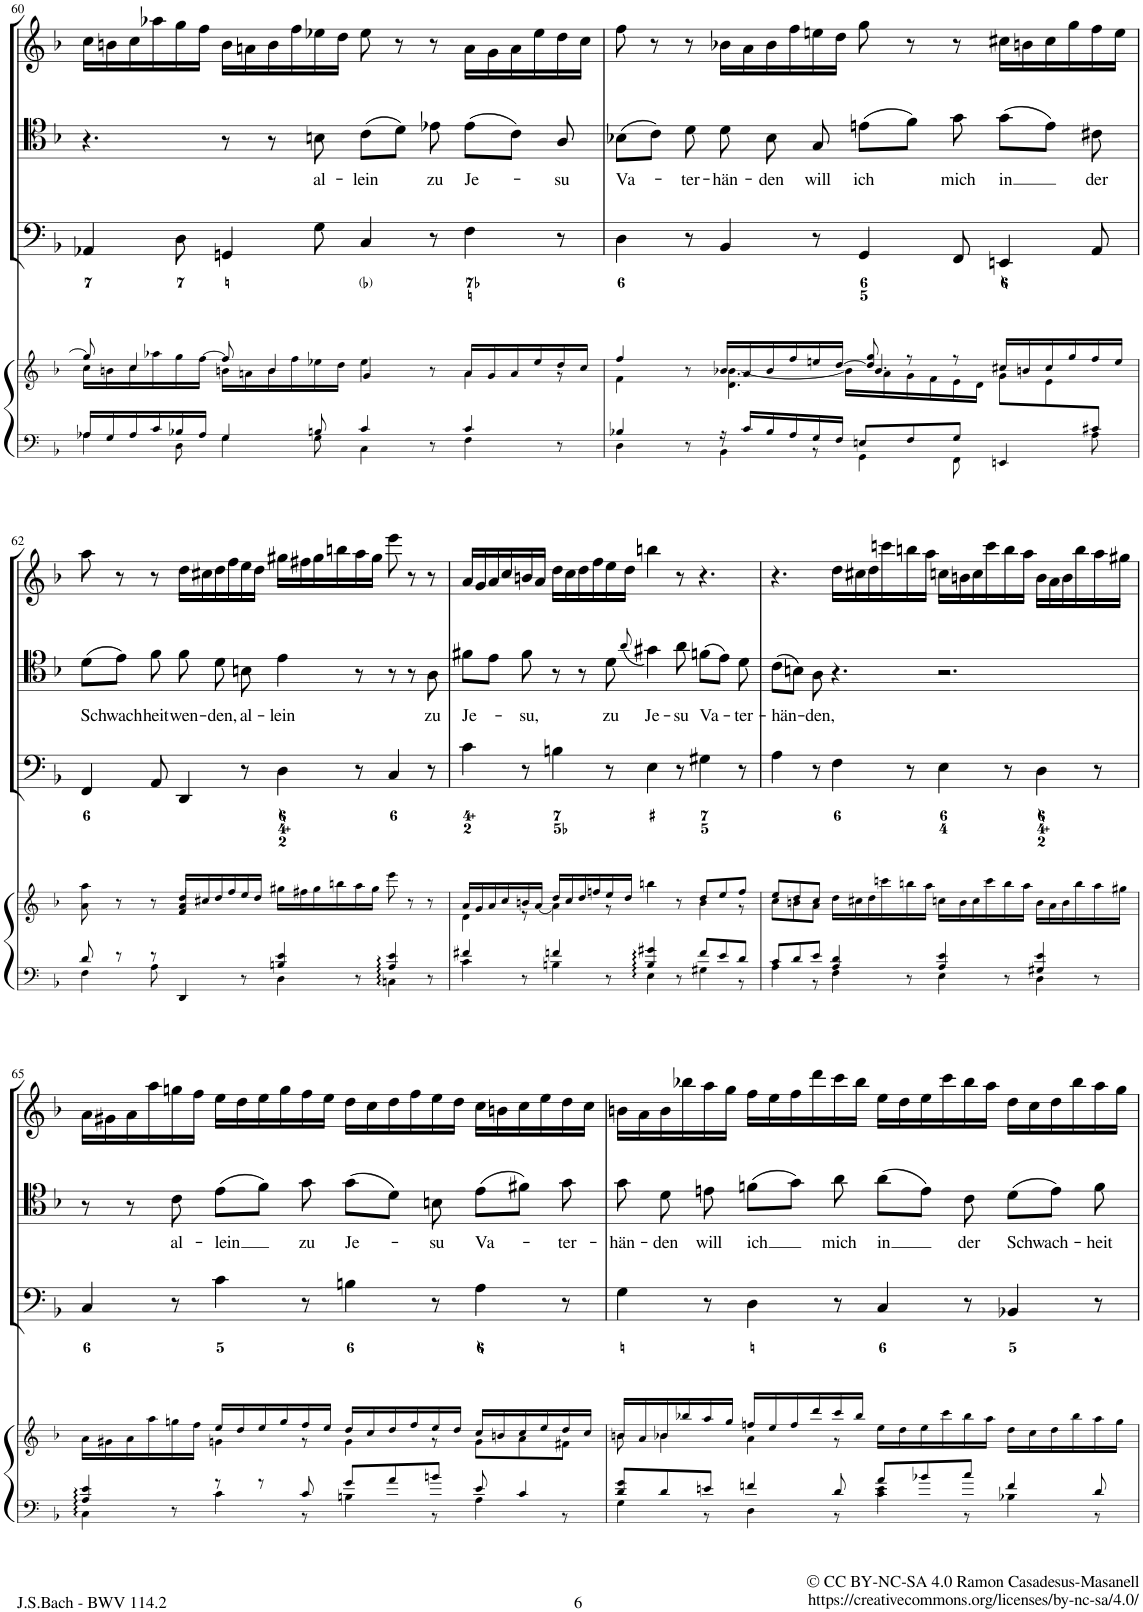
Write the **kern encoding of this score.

**kern	**kern	**kern	**kern	**text	**kern
*part4	*part4	*part3	*part2	*part2	*part1
*staff5	*staff4	*staff3	*staff2	*staff2	*staff1
*I"Piano reduction	*	*I"Continuo	*I"Tenore	*	*I"Flauto traverso
*I'Pno	*	*	*	*	*I'Fl
!!LO:PB:g=z
*clefF4	*clefG2	*clefF4	*clefC4	*	*clefG2
*k[b-]	*k[b-]	*k[b-]	*k[b-]	*	*k[b-]
*M12/8	*M12/8	*M12/8	*M12/8	*	*M12/8
=60	=60	=60	=60	=60	=60
*^	*^	*	*	*	*
16A-X/LL	4A-\	8gg/]	16cc\LL	4AA-X/	4.r	.	16cc\LL
16G/	.	.	16bn\	.	.	.	16bn\
16A-/	.	4cc/	16cc\	.	.	.	16cc\
16c/	.	.	16aa-X\	.	.	.	16aa-X\
16B-X/	8D\	.	16gg\	8D\	.	.	16gg\
16A-/JJ	.	.	[>16ff\JJ	.	.	.	16ff\JJ
4G/	4G\	8ff/]	16bn\LL	4GGn/	8r	.	16b\LL
.	.	.	16an\	.	.	.	16an\
.	.	4b/	16b\	.	8r	.	16b\
.	.	.	16ff\	.	.	.	16ff\
!	!	!	!	!	!	!LO:LY:b	!
8Bn/	8G\	.	16ee-X\	8G\	8Bn\	al-	16ee-X\
.	.	.	16dd\JJ	.	.	.	16dd\JJ
!	!	!	!	!	!	!LO:LY:b	!
4c/	4C\	4g/	4ee-\	4C/	(8c\L	-lein	8ee-\
.	.	.	.	.	8d\J)	.	8r
!	!	!	!	!	!	!LO:LY:b	!
8r	8ryy	8r	8ryy	8r	8e-X\	zu	8r
!	!	!	!	!	!	!LO:LY:b	!
4c/	4F\	16a/LL	4a\	4F\	(8e-\L	Je-	16a\LL
.	.	16g/	.	.	.	.	16g\
.	.	16a/	.	.	8c\J)	.	16a\
.	.	16ee-/	.	.	.	.	16ee-\
!	!	!	!	!	!	!LO:LY:b	!
8r	8ryy	16dd/	8r	8r	8A/	-su	16dd\
.	.	16cc/JJ	.	.	.	.	16cc\JJ
=61	=61	=61	=61	=61	=61	=61	=61
*	*^	*	*^	*	*	*	*
!	!	!	!	!	!	!	!	!LO:LY:b	!
4.ryy	4B-X/	4D\	4ff/	4f\	2.ryy	4D\	(8B-X\L	Va-	8ff\
.	.	.	.	.	.	.	8c\J)	.	8r
!	!	!	!	!	!	!	!	!LO:LY:b	!
.	8r	8ryy	8r	8ryy	.	8r	8d\	-ter-	8r
!	!	!	!	!	!	!	!	!LO:LY:b	!
.	16r	4BB-\	16b-X/LL	4.d\ [4.b-\	.	4BB-/	8d\	-hän-	16b-X\LL
.	16c/LL	.	16a/	.	.	.	.	.	16a\
!	!	!	!	!	!	!	!	!LO:LY:b	!
.	16B-/	.	16b-/	.	.	.	8B-\	-den	16b-\
.	16A/	.	16ff/	.	.	.	.	.	16ff\
!	!	!	!	!	!	!	!	!LO:LY:b	!
.	16G/	8r	16een/	.	.	8r	8G/	will	16een\
.	16F/JJ	.	[16dd/JJ	.	.	.	.	.	16dd\JJ
!	!	!	!	!	!	!	!	!LO:LY:b	!
.	8En/L	4GG\	8dd/] 8gg/	16b-\LL]	4.b-/	4GG/	(8en\L	ich	8gg\
.	.	.	.	16a\	.	.	.	.	.
.	8F/	.	8r	16g\	.	.	8f\J)	.	8r
.	.	.	.	16f\	.	.	.	.	.
!	!	!	!	!	!	!	!	!LO:LY:b	!
.	8G/J	8FF\	8r	16e\	.	8FF/	8g\	mich	8r
.	.	.	.	16d\JJ	.	.	.	.	.
!	!	!	!	!	!	!	!	!LO:LY:b	!
.	4EEn/	4.ryy	16cc#X/LL	8g\L	4.ryy	4EEn/	(8g\L	in	16cc#X\LL
.	.	.	16bn/	.	.	.	.	.	16bn\
.	.	.	16cc#/	8e\	.	.	8e\J)	.	16cc#\
.	.	.	16gg/	.	.	.	.	.	16gg\
!	!	!	!	!	!	!	!	!LO:LY:b	!
8c#X/J	8A\	.	16ff/	8ryy	.	8AA/	8c#X\	der	16ff\
.	.	.	16ee/JJ	.	.	.	.	.	16ee\JJ
*	*v	*v	*	*	*	*	*	*	*
*	*	*	*v	*v	*	*	*	*
!!LO:LB:g=z
=62	=62	=62	=62	=62	=62	=62	=62
!	!	!	!	!	!	!LO:LY:b	!
8d/	4F\	8a\ 8aa\	4.ryy	4FF/	(8d\L	Schwach-	8aa\
8r	.	8r	.	.	8e\J)	.	8r
!	!	!	!	!	!	!LO:LY:b	!
8r	8A\	8r	.	8AA/	8f\	-heit	8r
!	!	!	!	!	!	!LO:LY:b	!
4ryy	4DD/	16dd/LL	4f/ 4a/	4DD/	8f\	wen-	16dd\LL
.	.	16cc#X/	.	.	.	.	16cc#X\
!	!	!	!	!	!	!LO:LY:b	!
.	.	16dd/	.	.	8d\	-den,	16dd\
.	.	16ff/	.	.	.	.	16ff\
!	!	!	!	!	!	!LO:LY:b	!
8r	8ryy	16ee/	2..ryy	8r	8Bn\	al-	16ee\
.	.	16dd/JJ	.	.	.	.	16dd\JJ
!	!	!	!	!	!	!LO:LY:b	!
4Bn/ 4e/	4D\	16gg#X\LL	.	4D\	4e\	-lein	16gg#X\LL
.	.	16ff#X\	.	.	.	.	16ff#X\
.	.	16gg#\	.	.	.	.	16gg#\
.	.	16bbn\	.	.	.	.	16bbn\
8r	8ryy	16aa\	.	8r	8r	.	16aa\
.	.	16gg#\JJ	.	.	.	.	16gg#\JJ
4A/ 4e/	4Cn\	8eee\	.	4C/	8r	.	8eee\
.	.	8r	.	.	8r	.	8r
!	!	!	!	!	!	!LO:LY:b	!
8r	8ryy	8r	.	8r	8A\	zu	8r
=63	=63	=63	=63	=63	=63	=63	=63
!	!	!	!	!	!	!LO:LY:b	!
4f#X/	4c\	16a/LL	4d\	4c\	8f#X\L	Je-	16a/LL
.	.	16g/	.	.	.	.	16g/
.	.	16a/	.	.	8e\J	.	16a/
.	.	16cc/	.	.	.	.	16cc/
!	!	!	!	!	!	!LO:LY:b	!
8r	8ryy	16bn/	8r	8r	8f#\	-su,	16bn/
.	.	[<16a/JJ	.	.	.	.	16a/JJ
4fn/	4Bn\	16dd/LL	4a\]	4Bn\	8r	.	16dd\LL
.	.	16cc/	.	.	.	.	16cc\
.	.	16dd/	.	.	8r	.	16dd\
.	.	16ffn/	.	.	.	.	16ff\
!	!	!	!	!	!	!LO:LY:b	!
8r	8ryy	16ee/	8r	8r	8d\	zu	16ee\
.	.	16dd/JJ	.	.	.	.	16dd\JJ
.	.	.	.	.	(8qa/	.	.
!	!	!	!	!	!	!LO:LY:b	!
4B/ 4g#X/	4E\	4bbn\	4ryy	4E\	4g#X\)	Je-	4bbn\
!	!	!	!	!	!	!LO:LY:b	!
8r	8ryy	8r	8ryy	8r	8a\	-su	8r
!	!	!	!	!	!	!LO:LY:b	!
8f/L	4G#X\	8dd/L	4b\	4G#X\	(8fn\L	Va-	4.r
8e/	.	8ee/	.	.	8e\J)	.	.
!	!	!	!	!	!	!LO:LY:b	!
8d/J	8r	8ff/J	8r	8r	8d\	-ter-	.
=64	=64	=64	=64	=64	=64	=64	=64
!	!	!	!	!	!	!LO:LY:b	!
8c/L	4A\	8ee/L	8cc\L	4A\	(8c\L	-hän-	4.r
8d/	.	8dd/	8bn\	.	8Bn\J)	.	.
!	!	!	!	!	!	!LO:LY:b	!
8e/J	8r	8cc/J	8a\J	8r	8A\	-den,	.
4A/ 4d/	4F\	16dd\LL	4.ryy	4F\	4.r	.	16dd\LL
.	.	16cc#X\	.	.	.	.	16cc#X\
.	.	16dd\	.	.	.	.	16dd\
.	.	16cccn\	.	.	.	.	16cccn\
8r	8ryy	16bbn\	.	8r	.	.	16bbn\
.	.	16aa\JJ	.	.	.	.	16aa\JJ
4A/ 4e/	4E\	16ccn\LL	2.ryy	4E\	2.r	.	16ccn\LL
.	.	16b\	.	.	.	.	16bn\
.	.	16cc\	.	.	.	.	16cc\
.	.	16ccc\	.	.	.	.	16ccc\
8r	8ryy	16bb\	.	8r	.	.	16bb\
.	.	16aa\JJ	.	.	.	.	16aa\JJ
4G#X/ 4e/	4D\	16b\LL	.	4D\	.	.	16b\LL
.	.	16a\	.	.	.	.	16a\
.	.	16b\	.	.	.	.	16b\
.	.	16bb\	.	.	.	.	16bb\
8r	8ryy	16aa\	.	8r	.	.	16aa\
.	.	16gg#X\JJ	.	.	.	.	16gg#X\JJ
!!LO:LB:g=z
=65	=65	=65	=65	=65	=65	=65	=65
4A/ 4e/	4C\	16a\LL	4.ryy	4C/	8r	.	16a\LL
.	.	16g#X\	.	.	.	.	16g#X\
.	.	16a\	.	.	8r	.	16a\
.	.	16aa\	.	.	.	.	16aa\
!	!	!	!	!	!	!LO:LY:b	!
8r	8ryy	16ggn\	.	8r	8c\	al-	16ggn\
.	.	16ff\JJ	.	.	.	.	16ff\JJ
!	!	!	!	!	!	!LO:LY:b	!
8r	4c\	16ee/LL	4gn\	4c\	(8e\L	-lein	16ee\LL
.	.	16dd/	.	.	.	.	16dd\
8r	.	16ee/	.	.	8f\J)	.	16ee\
.	.	16gg/	.	.	.	.	16gg\
!	!	!	!	!	!	!LO:LY:b	!
8c/	8r	16ff/	8r	8r	8g\	zu	16ff\
.	.	16ee/JJ	.	.	.	.	16ee\JJ
!	!	!	!	!	!	!LO:LY:b	!
8g/L	4Bn\	16dd/LL	4g\	4Bn\	(8g\L	Je-	16dd\LL
.	.	16cc/	.	.	.	.	16cc\
8a/	.	16dd/	.	.	8d\J)	.	16dd\
.	.	16ff/	.	.	.	.	16ff\
!	!	!	!	!	!	!LO:LY:b	!
8bn/J	8r	16ee/	8r	8r	8Bn\	-su	16ee\
.	.	16dd/JJ	.	.	.	.	16dd\JJ
!	!	!	!	!	!	!LO:LY:b	!
8e/	4A\	16cc/LL	8g\L	4A\	(8e\L	Va-	16cc\LL
.	.	16bn/	.	.	.	.	16bn\
4c/	.	16cc/	8a\	.	8f#X\J)	.	16cc\
.	.	16ee/	.	.	.	.	16ee\
!	!	!	!	!	!	!LO:LY:b	!
.	8r	16dd/	8f#X\J	8r	8g\	-ter-	16dd\
.	.	16cc/JJ	.	.	.	.	16cc\JJ
=66	=66	=66	=66	=66	=66	=66	=66
!	!	!	!	!	!	!LO:LY:b	!
8d/ 8g/L	4G\	16bn/LL	8b\	4G\	8g\	-hän-	16bn\LL
.	.	16a/	.	.	.	.	16a\
!	!	!	!	!	!	!LO:LY:b	!
8d/	.	16b-X/	4b-\	.	8d\	-den	16b\
.	.	16bb-X/	.	.	.	.	16bb-X\
!	!	!	!	!	!	!LO:LY:b	!
8en/J	8r	16aa/	.	8r	8en\	will	16aa\
.	.	16gg/JJ	.	.	.	.	16gg\JJ
!	!	!	!	!	!	!LO:LY:b	!
4fn/	4D\	16ffn/LL	4a\	4D\	(8fn\L	ich	16ff\LL
.	.	16ee/	.	.	.	.	16ee\
.	.	16ff/	.	.	8g\J)	.	16ff\
.	.	16ddd/	.	.	.	.	16ddd\
!	!	!	!	!	!	!LO:LY:b	!
8d/	8r	16ccc/	8r	8r	8a\	mich	16ccc\
.	.	16bb-/JJ	.	.	.	.	16bb-\JJ
!	!	!	!	!	!	!LO:LY:b	!
8a/L	4c\ 4e\	16ee\LL	2.ryy	4C/	(8a\L	in	16ee\LL
.	.	16dd\	.	.	.	.	16dd\
8b-X/	.	16ee\	.	.	8e\J)	.	16ee\
.	.	16ccc\	.	.	.	.	16ccc\
!	!	!	!	!	!	!LO:LY:b	!
8cc/J	8r	16bb-\	.	8r	8c\	der	16bb-\
.	.	16aa\JJ	.	.	.	.	16aa\JJ
!	!	!	!	!	!	!LO:LY:b	!
4f/	4B-X\	16dd\LL	.	4BB-X/	(8d\L	Schwach-	16dd\LL
.	.	16cc\	.	.	.	.	16cc\
.	.	16dd\	.	.	8e\J)	.	16dd\
.	.	16bb-\	.	.	.	.	16bb-\
!	!	!	!	!	!	!LO:LY:b	!
8d/	8r	16aa\	.	8r	8f\	-heit	16aa\
.	.	16gg\JJ	.	.	.	.	16gg\JJ
*v	*v	*	*	*	*	*	*
*	*v	*v	*	*	*	*
=	=	=	=	=	=
*-	*-	*-	*-	*-	*-
